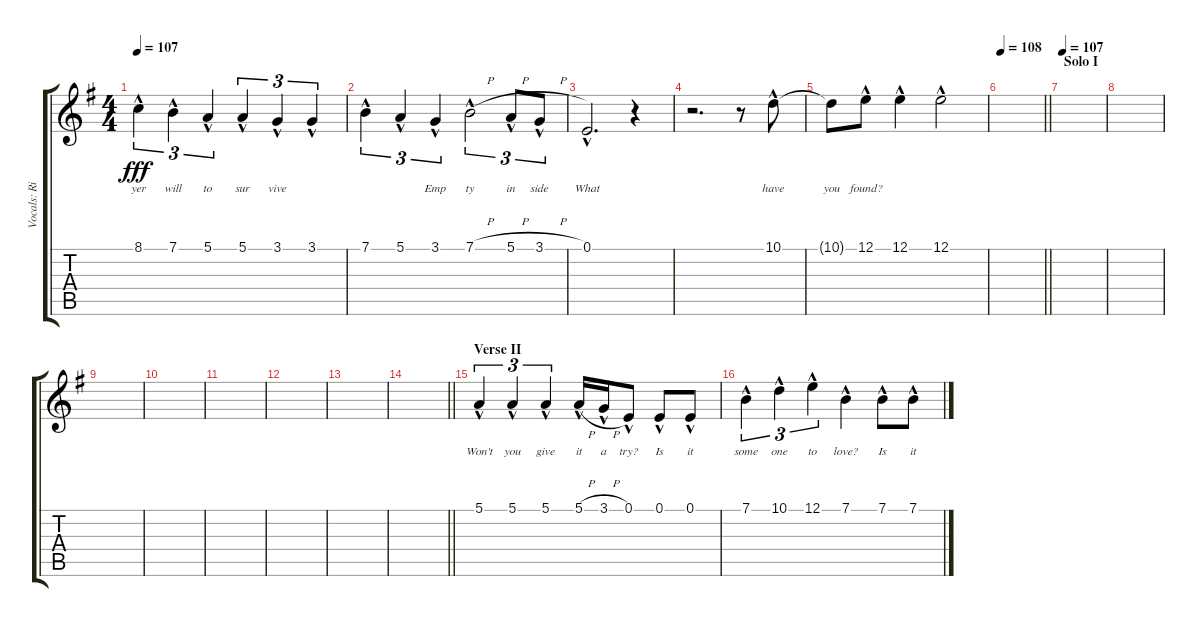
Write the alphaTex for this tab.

\track ("Vocals: Rik" "Vocals: Ri") {instrument pad1newage}
\staff {score tabs}
\tuning (E4 B3 G3 D3 A2 E2) {hide}
\ts (4 4)
\tempo 107
\clef g2
\ks g
8.1{hac}.4{tu (3 2) lyrics (0 "yer") lyrics (1 "") lyrics (2 "") lyrics (3 "") lyrics (4 "") dy fff} 7.1{hac}.4{tu (3 2) lyrics (0 "will") lyrics (1 "") lyrics (2 "") lyrics (3 "") lyrics (4 "")} 5.1{hac}.4{tu (3 2) lyrics (0 "to") lyrics (1 "") lyrics (2 "") lyrics (3 "") lyrics (4 "")} 5.1{hac}.4{tu (3 2) lyrics (0 "sur") lyrics (1 "") lyrics (2 "") lyrics (3 "") lyrics (4 "")} 3.1{hac}.4{tu (3 2) lyrics (0 "vive") lyrics (1 "") lyrics (2 "") lyrics (3 "") lyrics (4 "")} 3.1{hac}.4{tu (3 2) lyrics (0 "") lyrics (1 "") lyrics (2 "") lyrics (3 "") lyrics (4 "")} |
7.1{hac}.4{tu (3 2) lyrics (0 "") lyrics (1 "") lyrics (2 "") lyrics (3 "") lyrics (4 "")} 5.1{hac}.4{tu (3 2) lyrics (0 "") lyrics (1 "") lyrics (2 "") lyrics (3 "") lyrics (4 "")} 3.1{hac}.4{tu (3 2) lyrics (0 "Emp") lyrics (1 "") lyrics (2 "") lyrics (3 "") lyrics (4 "")} 7.1{h hac}.2{tu (3 2) lyrics (0 "ty") lyrics (1 "") lyrics (2 "") lyrics (3 "") lyrics (4 "")} 5.1{h hac}.8{tu (3 2) lyrics (0 "in") lyrics (1 "") lyrics (2 "") lyrics (3 "") lyrics (4 "")} 3.1{h hac}.8{tu (3 2) lyrics (0 "side") lyrics (1 "") lyrics (2 "") lyrics (3 "") lyrics (4 "")} |
0.1{hac}.2{d lyrics (0 "What") lyrics (1 "") lyrics (2 "") lyrics (3 "") lyrics (4 "")} r.4 |
r.2{d} r.8 10.1{hac}.8{lyrics (0 "have") lyrics (1 "") lyrics (2 "") lyrics (3 "") lyrics (4 "")} |
10.1{t}.8{lyrics (0 "you") lyrics (1 "") lyrics (2 "") lyrics (3 "") lyrics (4 "")} 12.1{hac}.8{lyrics (0 "found?") lyrics (1 "") lyrics (2 "") lyrics (3 "") lyrics (4 "")} 12.1{hac}.4{lyrics (0 "") lyrics (1 "") lyrics (2 "") lyrics (3 "") lyrics (4 "")} 12.1{hac}.2{lyrics (0 "") lyrics (1 "") lyrics (2 "") lyrics (3 "") lyrics (4 "")} |
\tempo 108
\barLineRight lightlight
|
\section ("" "Solo I")
\tempo 107
|
|
|
|
|
|
|
\barLineRight lightlight
|
\section ("" "Verse II")
5.1{hac}.4{tu (3 2) lyrics (0 "Won't") lyrics (1 "") lyrics (2 "") lyrics (3 "") lyrics (4 "")} 5.1{hac}.4{tu (3 2) lyrics (0 "you") lyrics (1 "") lyrics (2 "") lyrics (3 "") lyrics (4 "")} 5.1{hac}.4{tu (3 2) lyrics (0 "give") lyrics (1 "") lyrics (2 "") lyrics (3 "") lyrics (4 "")} 5.1{h hac}.16{lyrics (0 "it") lyrics (1 "") lyrics (2 "") lyrics (3 "") lyrics (4 "")} 3.1{h hac}.16{lyrics (0 "a") lyrics (1 "") lyrics (2 "") lyrics (3 "") lyrics (4 "")} 0.1{hac}.8{lyrics (0 "try?") lyrics (1 "") lyrics (2 "") lyrics (3 "") lyrics (4 "") beam split} 0.1{hac}.8{lyrics (0 "Is") lyrics (1 "") lyrics (2 "") lyrics (3 "") lyrics (4 "")} 0.1{hac}.8{lyrics (0 "it") lyrics (1 "") lyrics (2 "") lyrics (3 "") lyrics (4 "")} |
7.1{hac}.4{tu (3 2) lyrics (0 "some") lyrics (1 "") lyrics (2 "") lyrics (3 "") lyrics (4 "")} 10.1{hac}.4{tu (3 2) lyrics (0 "one") lyrics (1 "") lyrics (2 "") lyrics (3 "") lyrics (4 "")} 12.1{hac}.4{tu (3 2) lyrics (0 "to") lyrics (1 "") lyrics (2 "") lyrics (3 "") lyrics (4 "")} 7.1{hac}.4{lyrics (0 "love?") lyrics (1 "") lyrics (2 "") lyrics (3 "") lyrics (4 "")} 7.1{hac}.8{lyrics (0 "Is") lyrics (1 "") lyrics (2 "") lyrics (3 "") lyrics (4 "")} 7.1{hac}.8{lyrics (0 "it") lyrics (1 "") lyrics (2 "") lyrics (3 "") lyrics (4 "")}
